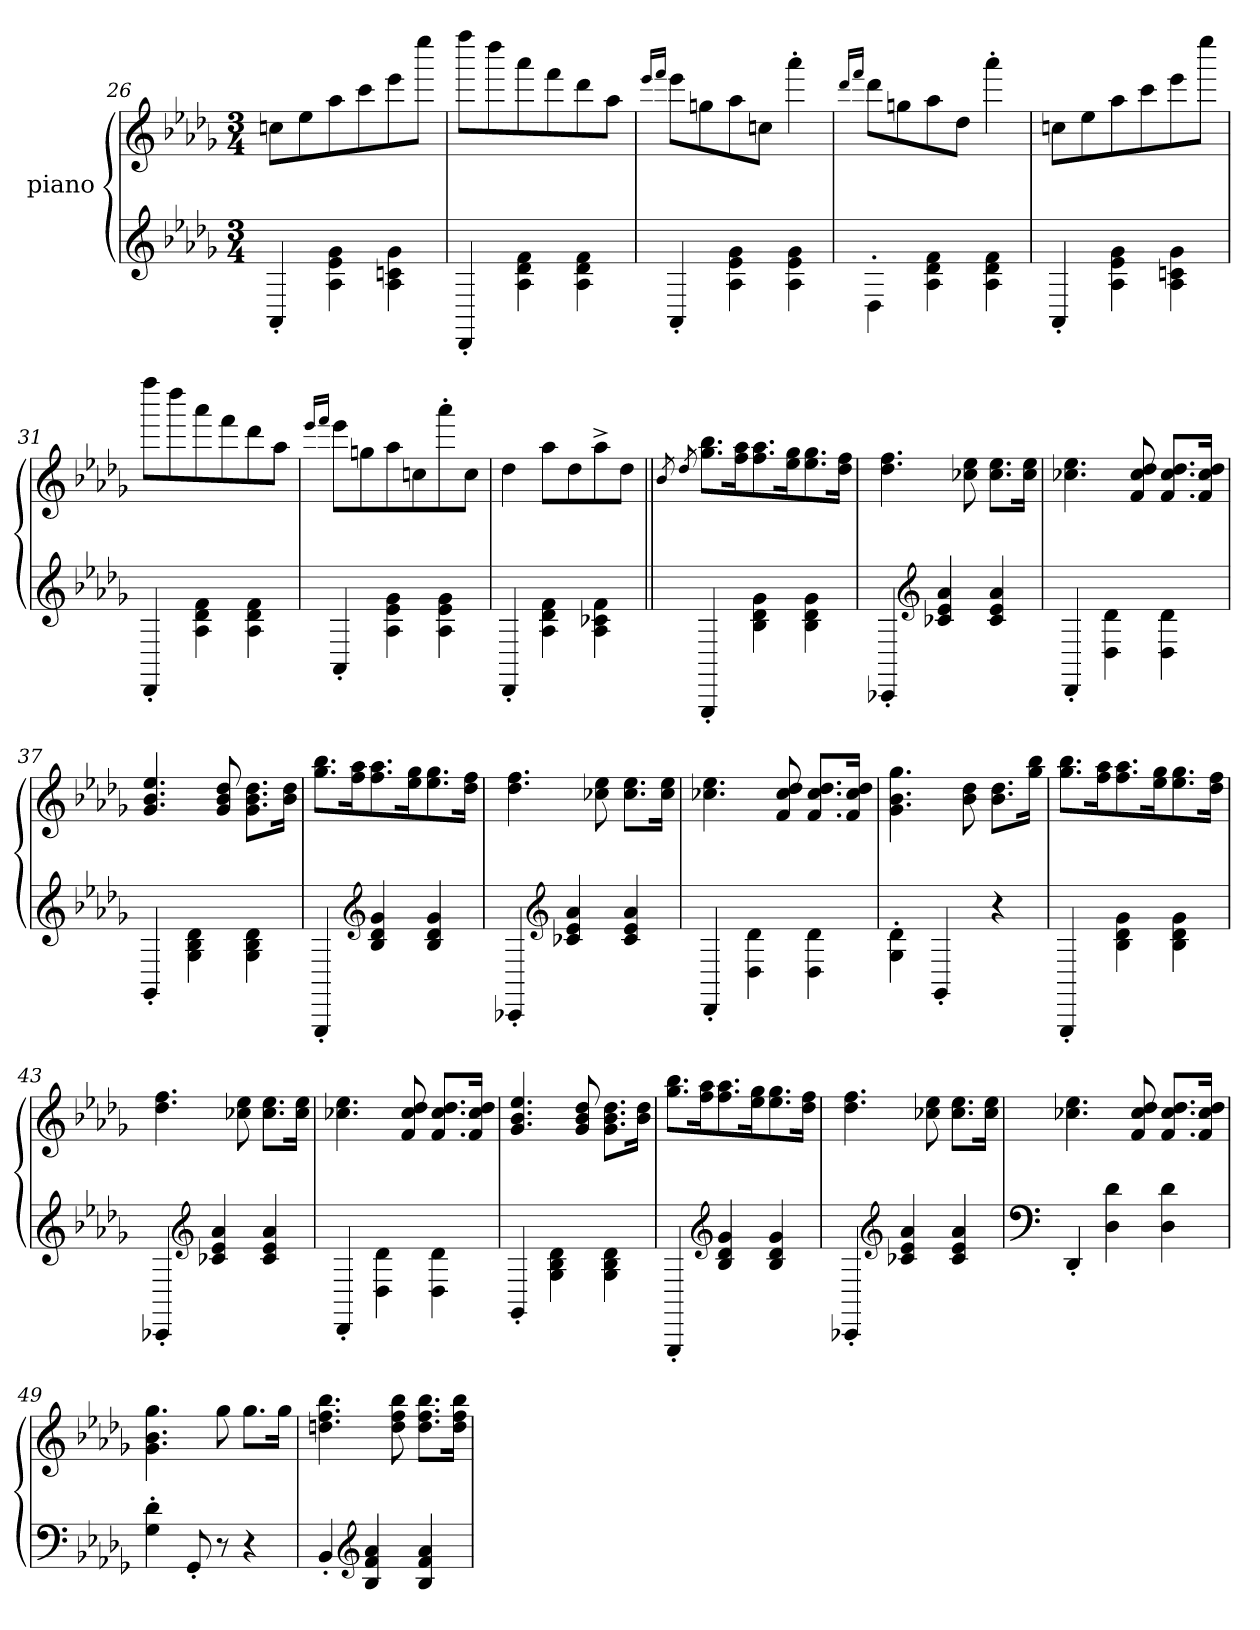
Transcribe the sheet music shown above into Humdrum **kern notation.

**kern	**kern
*part2	*part1
*staff2	*staff1
*I"piano	*I"piano
*clefG2	*clefG2
*k[b-e-a-d-g-]	*k[b-e-a-d-g-]
*M3/4	*M3/4
=26	=26
4AA-'>/	8ccn\L
.	8ee-\
4A-\ 4e-\ 4g-\	8aa-\
.	8ccc\
4A-\ 4cn\ 4g-\	8eee-\
.	8eeee-\J
=27	=27
4DD-'>/	8ffff\L
.	8dddd-\
4A-\ 4d-\ 4f\	8aaa-\
.	8fff\
4A-\ 4d-\ 4f\	8ddd-\
.	8aa-\J
=28	=28
.	16qeee-/LL
.	16qfff/JJ
4AA-'>/	8eee-\L
.	8ggn\
4A-\ 4e-\ 4g-\	8aa-\
.	8ccn\J
4A-\ 4e-\ 4g-\	4aaa-'>\
=29	=29
.	16qddd-/LL
.	16qfff/JJ
4D-'>\	8ddd-\L
.	8ggn\
4A-\ 4d-\ 4f\	8aa-\
.	8dd-\J
4A-\ 4d-\ 4f\	4aaa-'>\
=30	=30
4AA-'>/	8ccn\L
.	8ee-\
4A-\ 4e-\ 4g-\	8aa-\
.	8ccc\
4A-\ 4cn\ 4g-\	8eee-\
.	8eeee-\J
=31	=31
4DD-'>/	8ffff\L
.	8dddd-\
4A-\ 4d-\ 4f\	8aaa-\
.	8fff\
4A-\ 4d-\ 4f\	8ddd-\
.	8aa-\J
=32	=32
.	16qeee-/LL
.	16qfff/JJ
4AA-'>/	8eee-\L
.	8ggn\
4A-\ 4e-\ 4g-\	8aa-\
.	8ccn\
4A-\ 4e-\ 4g-\	8aaa-'>\
.	8cc\J
=33	=33
4DD-'>/	4dd-\
4A-\ 4d-\ 4f\	8aa-\L
.	8dd-\
4A-\ 4c-X\ 4f\	8aa-^>\
.	8dd-\J
=34||	=34||
.	8qb-/
.	8qdd-/
4GGG-'>/	8.gg-\ 8.bb-\L
.	16ff\ 16aa-\
4B-\ 4d-\ 4g-\	8.ff\ 8.aa-\
.	16ee-\ 16gg-\
4B-\ 4d-\ 4g-\	8.ee-\ 8.gg-\
.	16dd-\ 16ff\Jk
=35	=35
4CC-X'>/	4.dd-\ 4.ff\
*clefG2	*
4c-/ 4e-/ 4a-/	.
.	8cc-X\ 8ee-\
4c-/ 4e-/ 4a-/	8.cc-\ 8.ee-\L
.	16cc-\ 16ee-\Jk
=36	=36
4DD-'>/	4.cc-X\ 4.ee-\
4D-\ 4d-\	.
.	8f/ 8cc-/ 8dd-/
4D-\ 4d-\	8.f/ 8.cc-/ 8.dd-/L
.	16f/ 16cc-/ 16dd-/Jk
=37	=37
4GG-'>/	4.g-/ 4.b-/ 4.ee-/
4G-\ 4B-\ 4d-\	.
.	8g-/ 8b-/ 8dd-/
4G-\ 4B-\ 4d-\	8.g-\ 8.b-\ 8.dd-\L
.	16b-\ 16dd-\Jk
=38	=38
4GGG-'>/	8.gg-\ 8.bb-\L
.	16ff\ 16aa-\
*clefG2	*
4B-/ 4d-/ 4g-/	8.ff\ 8.aa-\
.	16ee-\ 16gg-\
4B-/ 4d-/ 4g-/	8.ee-\ 8.gg-\
.	16dd-\ 16ff\Jk
=39	=39
4CC-X'>/	4.dd-\ 4.ff\
*clefG2	*
4c-/ 4e-/ 4a-/	.
.	8cc-X\ 8ee-\
4c-/ 4e-/ 4a-/	8.cc-\ 8.ee-\L
.	16cc-\ 16ee-\Jk
=40	=40
4DD-'>/	4.cc-X\ 4.ee-\
4D-\ 4d-\	.
.	8f/ 8cc-/ 8dd-/
4D-\ 4d-\	8.f/ 8.cc-/ 8.dd-/L
.	16f/ 16cc-/ 16dd-/Jk
=41	=41
4G-\'> 4d-\'>	4.g-\ 4.b-\ 4.gg-\
4GG-'>/	.
.	8b-\ 8dd-\
4r	8.b-\ 8.dd-\L
.	16gg-\ 16bb-\Jk
=42	=42
4GGG-'>/	8.gg-\ 8.bb-\L
.	16ff\ 16aa-\
4B-\ 4d-\ 4g-\	8.ff\ 8.aa-\
.	16ee-\ 16gg-\
4B-\ 4d-\ 4g-\	8.ee-\ 8.gg-\
.	16dd-\ 16ff\Jk
=43	=43
4CC-X'>/	4.dd-\ 4.ff\
*clefG2	*
4c-/ 4e-/ 4a-/	.
.	8cc-X\ 8ee-\
4c-/ 4e-/ 4a-/	8.cc-\ 8.ee-\L
.	16cc-\ 16ee-\Jk
=44	=44
4DD-'>/	4.cc-X\ 4.ee-\
4D-\ 4d-\	.
.	8f/ 8cc-/ 8dd-/
4D-\ 4d-\	8.f/ 8.cc-/ 8.dd-/L
.	16f/ 16cc-/ 16dd-/Jk
=45	=45
4GG-'>/	4.g-/ 4.b-/ 4.ee-/
4G-\ 4B-\ 4d-\	.
.	8g-/ 8b-/ 8dd-/
4G-\ 4B-\ 4d-\	8.g-\ 8.b-\ 8.dd-\L
.	16b-\ 16dd-\Jk
=46	=46
4GGG-'>/	8.gg-\ 8.bb-\L
.	16ff\ 16aa-\
*clefG2	*
4B-/ 4d-/ 4g-/	8.ff\ 8.aa-\
.	16ee-\ 16gg-\
4B-/ 4d-/ 4g-/	8.ee-\ 8.gg-\
.	16dd-\ 16ff\Jk
=47	=47
4CC-X'>/	4.dd-\ 4.ff\
*clefG2	*
4c-/ 4e-/ 4a-/	.
.	8cc-X\ 8ee-\
4c-/ 4e-/ 4a-/	8.cc-\ 8.ee-\L
.	16cc-\ 16ee-\Jk
=48	=48
*clefF4	*
4DD-'>/	4.cc-X\ 4.ee-\
4D-\ 4d-\	.
.	8f/ 8cc-/ 8dd-/
4D-\ 4d-\	8.f/ 8.cc-/ 8.dd-/L
.	16f/ 16cc-/ 16dd-/Jk
=49	=49
4G-\'> 4d-\'>	4.g-\ 4.b-\ 4.gg-\
8GG-'>/	.
8r	8gg-\
4r	8.gg-\L
.	16gg-\Jk
=50	=50
4BB-'>/	4.ddn\ 4.ff\ 4.bb-\
*clefG2	*
4B-/ 4f/ 4a-/	.
.	8dd\ 8ff\ 8bb-\
4B-/ 4f/ 4a-/	8.dd\ 8.ff\ 8.bb-\L
.	16dd\ 16ff\ 16bb-\Jk
=	=
*-	*-
